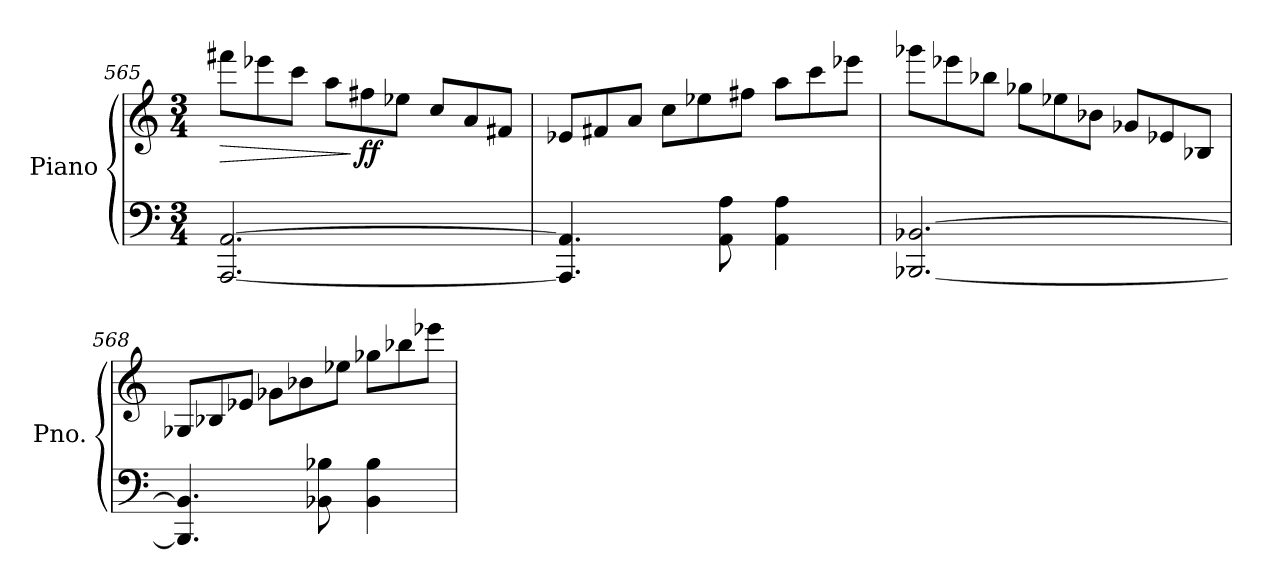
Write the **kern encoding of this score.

**kern	**kern	**dynam
*part1	*part1	*part1
*staff2	*staff1	*staff1/2
*I"Piano	*	*
*I'Pno.	*	*
*clefF4	*clefG2	*
*k[]	*k[]	*
*M3/4	*M3/4	*
*	*Xtuplet	*
=565	=565	=565
!	!	!LO:HP:b
[2.AAA/ [2.AA/	12fff#X\L	>
.	12eee-X\	.
.	12ccc\J	.
.	12aa\L	.
!	!	!LO:DY:n=1:b
.	12ff#X\	] ff
.	12ee-X\J	.
.	12cc/L	.
.	12a/	.
.	12f#X/J	.
!!LO:LB:g=z
=566	=566	=566
4.AAA/] 4.AA/]	12e-X/L	.
.	12f#X/	.
.	12a/J	.
.	12cc\L	.
.	12ee-X\	.
8AA\ 8A\	.	.
.	12ff#X\J	.
4AA\ 4A\	12aa\L	.
.	12ccc\	.
.	12eee-X\J	.
=567	=567	=567
[2.BBB-X/ [2.BB-X/	12ggg-X\L	.
.	12eee-X\	.
.	12bb-X\J	.
.	12gg-X\L	.
.	12ee-X\	.
.	12b-X\J	.
.	12g-X/L	.
.	12e-X/	.
.	12B-X/J	.
=568	=568	=568
4.BBB-/] 4.BB-/]	12G-X/L	.
.	12B-X/	.
.	12e-X/J	.
.	12g-X\L	.
.	12b-X\	.
8BB-X\ 8B-X\	.	.
.	12ee-X\J	.
4BB-\ 4B-\	12gg-X\L	.
.	12bb-X\	.
.	12eee-X\J	.
=	=	=
*-	*-	*-
